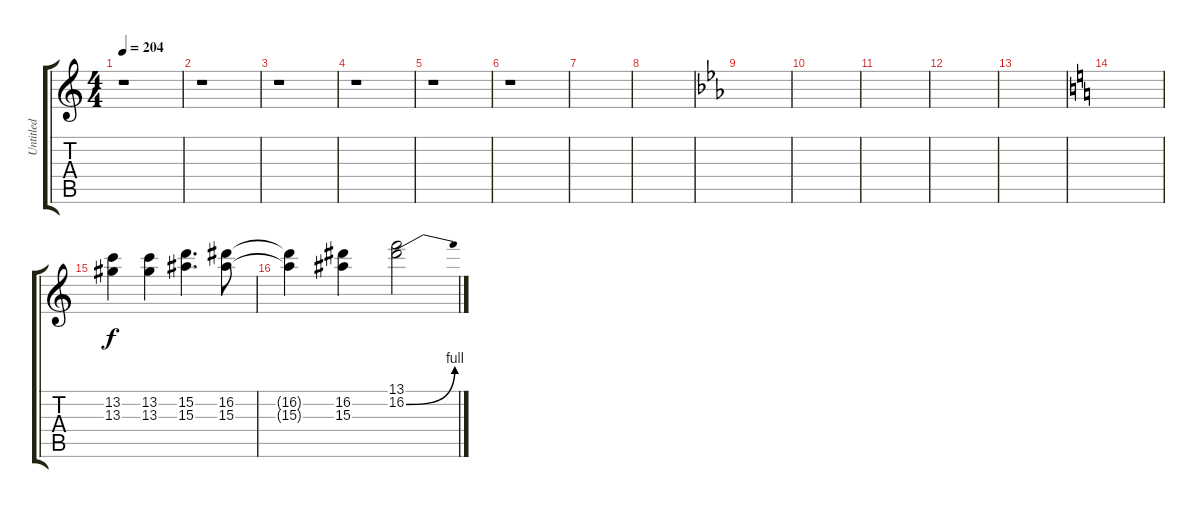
\track ("Untitled" "Untitled") {instrument overdrivenguitar}
\staff {score tabs}
\tuning (E4 B3 G3 D3 A2 E2) {hide}
\ts (4 4)
\tempo 204
\clef g2
\ks c
r.1{dy f} |
r.1 |
r.1 |
r.1 |
r.1 |
r.1 |
|
|
\ks eb
|
|
|
|
|
\ks c
|
(13.2 13.3).4 (13.2 13.3).4 (15.2 15.3).4{d} (16.2 15.3).8 |
(16.2{t} 15.3{t}).4 (16.2 15.3).4 (13.1 16.2{be (bend 0 0 60 4)}).2
